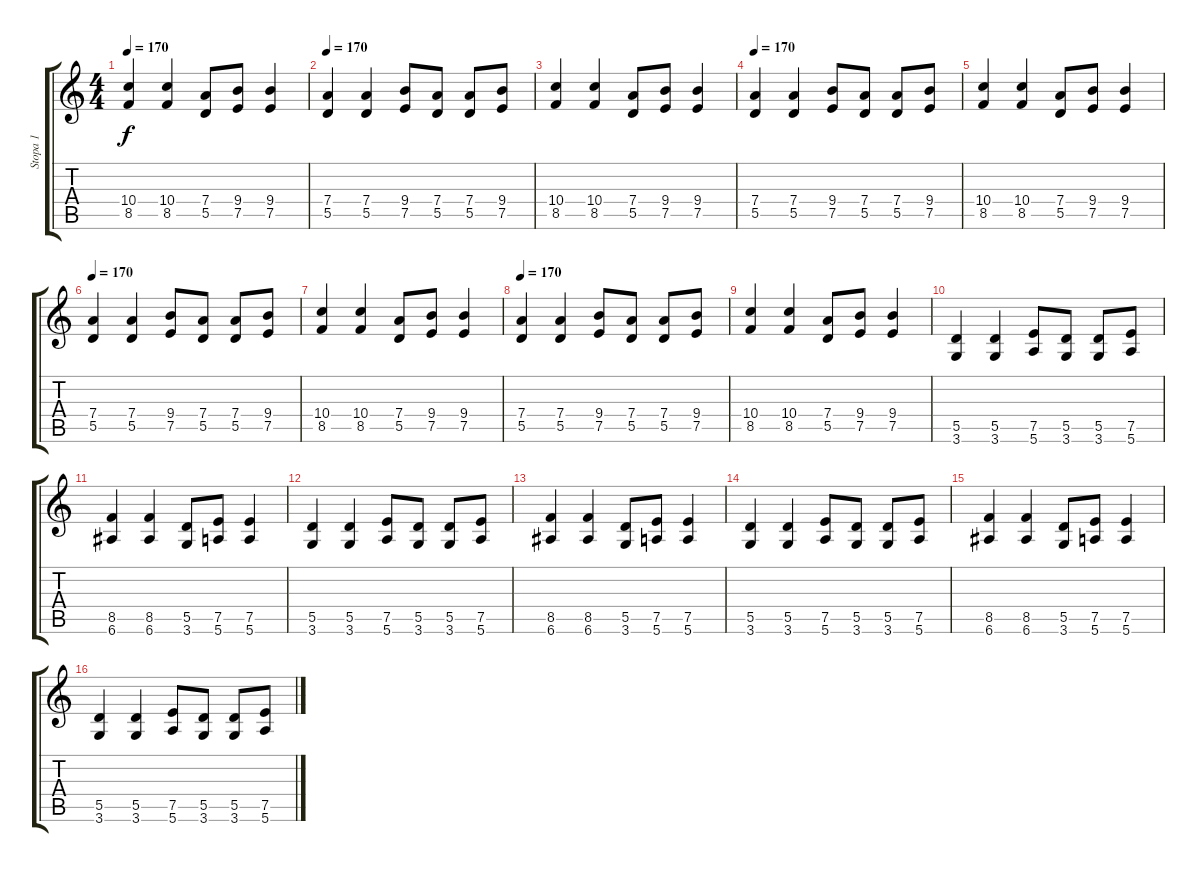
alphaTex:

\track ("Stopa 1" "Stopa 1") {instrument distortionguitar}
\staff {score tabs}
\tuning (E4 B3 G3 D3 A2 E2) {hide}
\ts (4 4)
\tempo 170
\clef g2
\ks c
(10.4 8.5).4{dy f} (10.4 8.5).4 (7.4 5.5).8 (9.4 7.5).8 (9.4 7.5).4 |
\tempo 170
(7.4 5.5).4{instrument distortionguitar} (7.4 5.5).4 (9.4 7.5).8 (7.4 5.5).8 (7.4 5.5).8 (9.4 7.5).8 |
(10.4 8.5).4 (10.4 8.5).4 (7.4 5.5).8 (9.4 7.5).8 (9.4 7.5).4 |
\tempo 170
(7.4 5.5).4{instrument distortionguitar} (7.4 5.5).4 (9.4 7.5).8 (7.4 5.5).8 (7.4 5.5).8 (9.4 7.5).8 |
(10.4 8.5).4 (10.4 8.5).4 (7.4 5.5).8 (9.4 7.5).8 (9.4 7.5).4 |
\tempo 170
(7.4 5.5).4{instrument distortionguitar} (7.4 5.5).4 (9.4 7.5).8 (7.4 5.5).8 (7.4 5.5).8 (9.4 7.5).8 |
(10.4 8.5).4 (10.4 8.5).4 (7.4 5.5).8 (9.4 7.5).8 (9.4 7.5).4 |
\tempo 170
(7.4 5.5).4{instrument distortionguitar} (7.4 5.5).4 (9.4 7.5).8 (7.4 5.5).8 (7.4 5.5).8 (9.4 7.5).8 |
(10.4 8.5).4 (10.4 8.5).4 (7.4 5.5).8 (9.4 7.5).8 (9.4 7.5).4 |
(5.5 3.6).4 (5.5 3.6).4 (7.5 5.6).8 (5.5 3.6).8 (5.5 3.6).8 (7.5 5.6).8 |
(8.5 6.6).4 (8.5 6.6).4 (5.5 3.6).8 (7.5 5.6).8 (7.5 5.6).4 |
(5.5 3.6).4 (5.5 3.6).4 (7.5 5.6).8 (5.5 3.6).8 (5.5 3.6).8 (7.5 5.6).8 |
(8.5 6.6).4 (8.5 6.6).4 (5.5 3.6).8 (7.5 5.6).8 (7.5 5.6).4 |
(5.5 3.6).4 (5.5 3.6).4 (7.5 5.6).8 (5.5 3.6).8 (5.5 3.6).8 (7.5 5.6).8 |
(8.5 6.6).4 (8.5 6.6).4 (5.5 3.6).8 (7.5 5.6).8 (7.5 5.6).4 |
(5.5 3.6).4 (5.5 3.6).4 (7.5 5.6).8 (5.5 3.6).8 (5.5 3.6).8 (7.5 5.6).8
